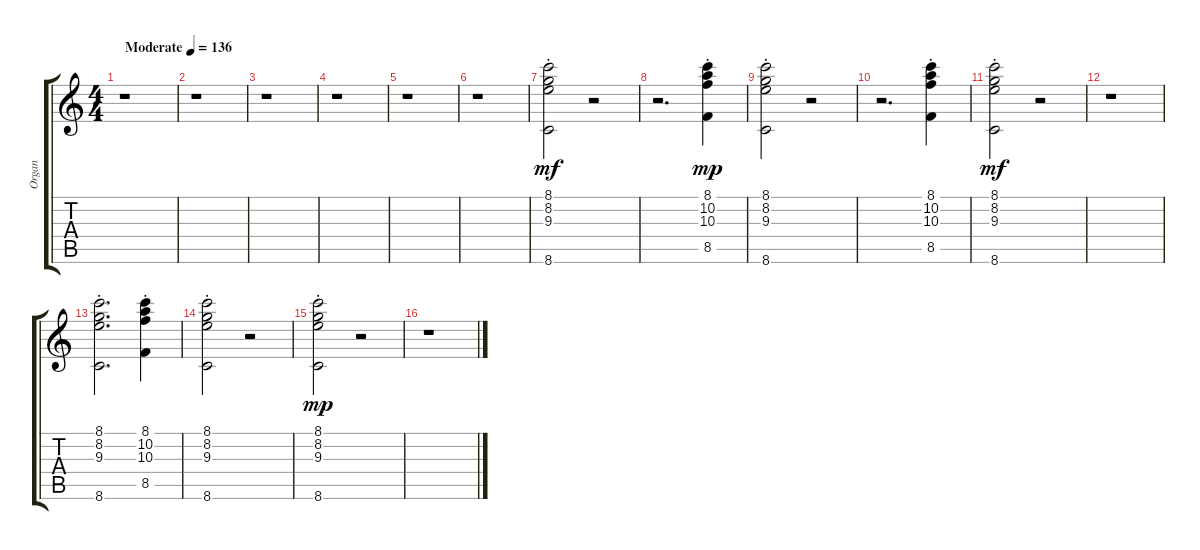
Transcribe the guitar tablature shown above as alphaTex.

\track ("Organ" "Organ") {instrument overdrivenguitar}
\staff {score tabs}
\tuning (E4 B3 G3 D3 A2 E2) {hide}
\ts (4 4)
\tempo (136 "Moderate")
\clef g2
\ks c
r.1{dy mf instrument overdrivenguitar} |
r.1 |
r.1 |
r.1 |
r.1 |
r.1 |
(8.1{st} 8.2{st} 9.3{st} 8.6{st}).2 r.2 |
r.2{d} (8.1{st} 10.2{st} 10.3{st} 8.5{st}).4{dy mp} |
(8.1{st} 8.2{st} 9.3{st} 8.6{st}).2 r.2 |
r.2{d} (8.1{st} 10.2{st} 10.3{st} 8.5{st}).4 |
(8.1{st} 8.2{st} 9.3{st} 8.6{st}).2{dy mf} r.2 |
r.1 |
(8.1{st} 8.2{st} 9.3{st} 8.6{st}).2{d} (8.1{st} 10.2{st} 10.3{st} 8.5{st}).4 |
(8.1{st} 8.2{st} 9.3{st} 8.6{st}).2 r.2 |
(8.1{st} 8.2{st} 9.3{st} 8.6{st}).2{dy mp} r.2 |
r.1
